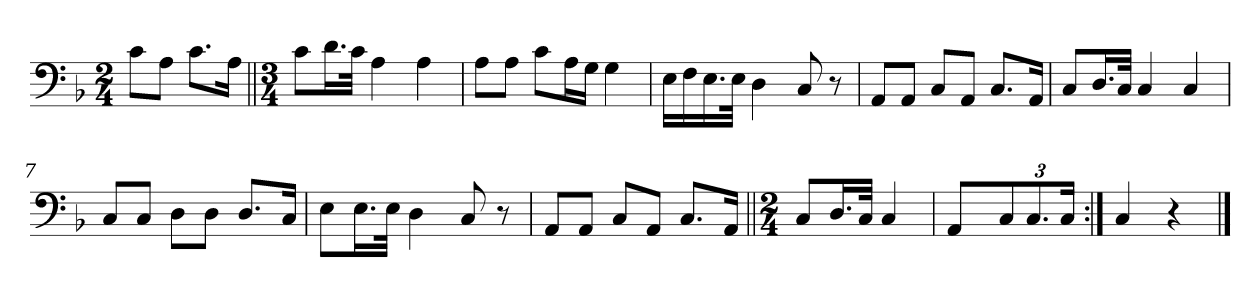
**kern
*part1
*staff1
*clefF4
*k[b-]
*M2/4
=1
8c\L
8A\J
8.c\L
16A\Jk
=2||
*M3/4
8c\L
16.d\L
32c\JJk
4A\
4A\
=3
8A\L
8A\J
8c\L
16A\L
16G\JJ
4G\
=4
16E\LL
16F\
16.E\
32E\JJk
4D\
8C/
8r
=5
8AA/L
8AA/J
8C/L
8AA/J
8.C/L
16AA/Jk
=6
8C/L
16.D/L
32C/JJk
4C/
4C/
=7
8C/L
8C/J
8D\L
8D\J
8.D/L
16C/Jk
=8
8E\L
16.E\L
32E\JJk
4D\
8C/
8r
=9
8AA/L
8AA/J
8C/L
8AA/J
8.C/L
16AA/Jk
=10||
*M2/4
8C/L
16.D/L
32C/JJk
4C/
=11
4AA/
12C/L
12.C/
24C/JJ
=12:|!
4C/
4r
==
*-
